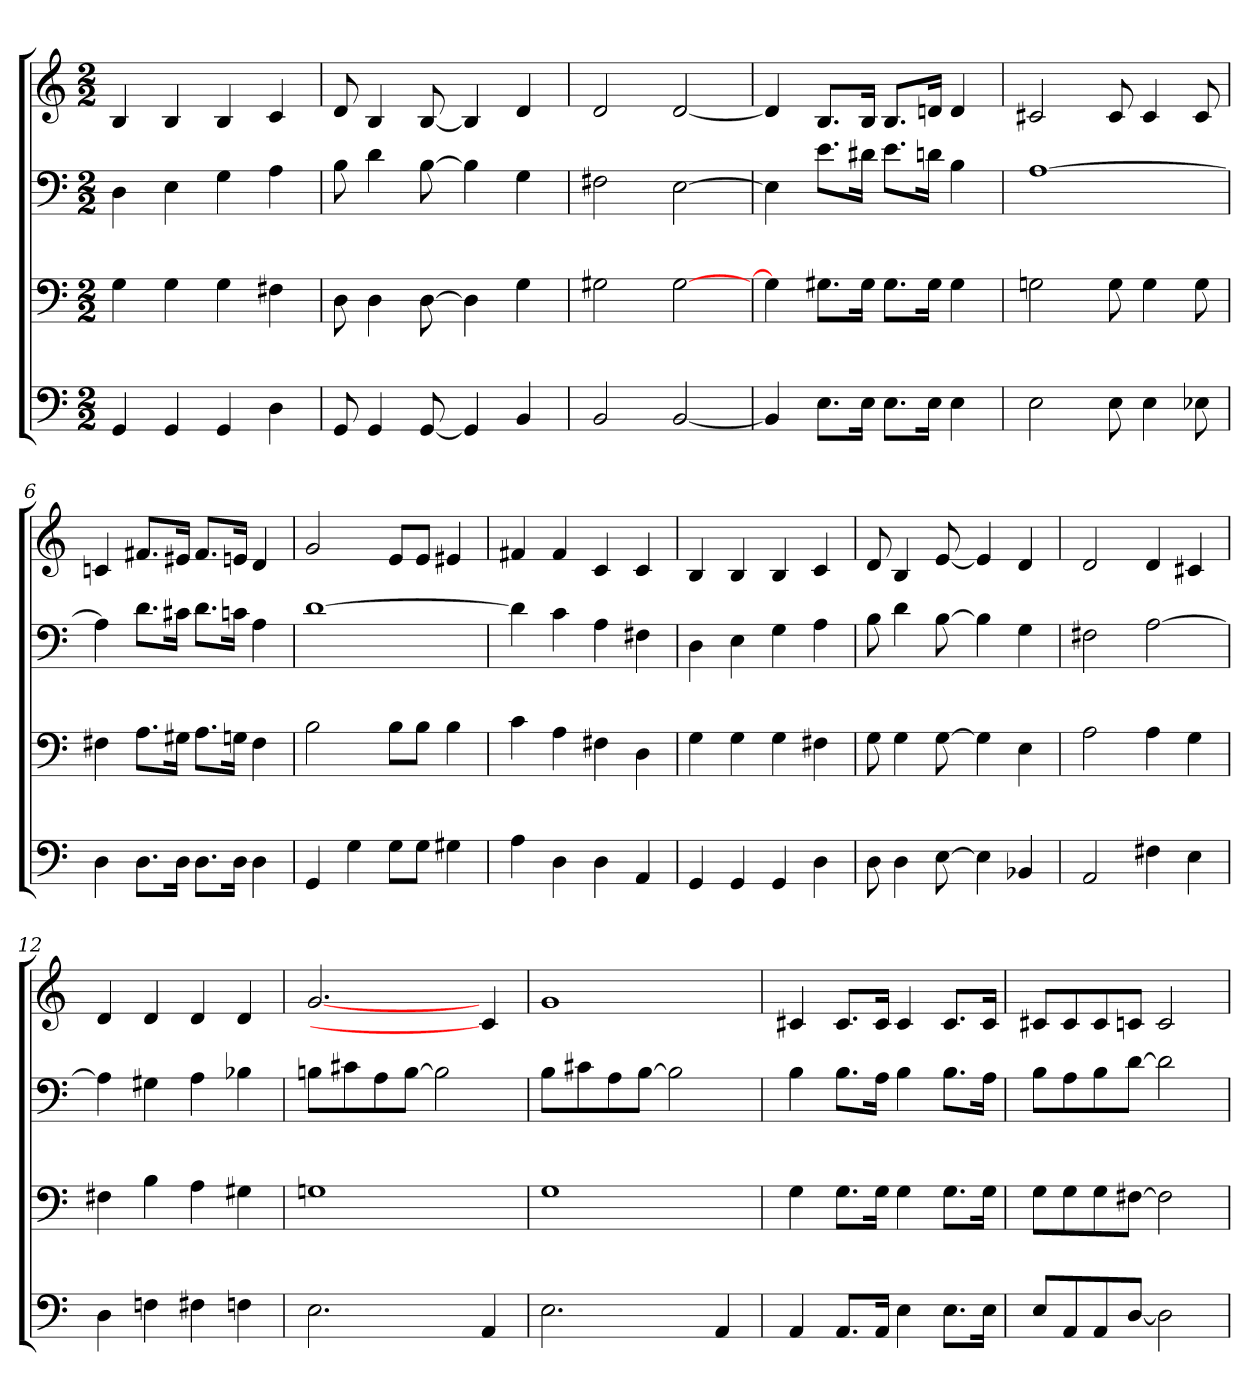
**kern	**kern	**kern	**kern
*part4	*part3	*part2	*part1
*staff4	*staff3	*staff2	*staff1
*M2/2	*M2/2	*M2/2	*M2/2
=1	=1	=1	=1
4GG	4G	4D	4B
4GG	4G	4E	4B
4GG	4G	4G	4B
4D	4F#X	4A	4c
=2	=2	=2	=2
8GG	8D	8B	8d
4GG	4D	4d	4B
[8GG	[8D	[8B	[8B
4GG]	4D]	4B]	4B]
4BB	4G	4G	4d
=3	=3	=3	=3
2BB	2G#X	2F#X	2d
[2BB	[2G#	[2E	[2d
=4	=4	=4	=4
4BB]	4G]	4E]	4d]
8.EL	8.G#XL	8.eL	8.BL
16EJk	16G#Jk	16d#XJk	16BJk
8.EL	8.G#L	8.eL	8.BL
16EJk	16G#Jk	16dnJk	16dnJk
4E	4G#	4B	4d
=5	=5	=5	=5
2E	2Gn	[1A	2c#X
8E	8G	.	8c#
4E	4G	.	4c#
8E-X	8G	.	8c#
=6	=6	=6	=6
4D	4F#X	4A]	4cn
8.DL	8.AL	8.dL	8.f#XL
16DJk	16G#XJk	16c#XJk	16e#XJk
8.DL	8.AL	8.dL	8.f#L
16DJk	16GnJk	16cnJk	16enJk
4D	4F#	4A	4d
=7	=7	=7	=7
4GG	2B	[1d	2g
4G	.	.	.
8GL	8BL	.	8eL
8GJ	8BJ	.	8eJ
4G#X	4B	.	4e#X
=8	=8	=8	=8
4A	4c	4d]	4f#X
4D	4A	4c	4f#
4D	4F#X	4A	4c
4AA	4D	4F#X	4c
=9	=9	=9	=9
4GG	4G	4D	4B
4GG	4G	4E	4B
4GG	4G	4G	4B
4D	4F#X	4A	4c
=10	=10	=10	=10
8D	8G	8B	8d
4D	4G	4d	4B
[8E	[8G	[8B	[8e
4E]	4G]	4B]	4e]
4BB-X	4E	4G	4d
=11	=11	=11	=11
2AA	2A	2F#X	2d
4F#X	4A	[2A	4d
4E	4G	.	4c#X
=12	=12	=12	=12
4D	4F#X	4A]	4d
4Fn	4B	4G#X	4d
4F#X	4A	4A	4d
4Fn	4G#X	4B-X	4d
=13	=13	=13	=13
2.E	1Gn	8BnL	[2.g
.	.	8c#X	.
.	.	8A	.
.	.	[8BJ	.
.	.	2B]	.
4AA	.	.	4c#]
=14	=14	=14	=14
2.E	1G	8BL	1g
.	.	8c#X	.
.	.	8A	.
.	.	[8BJ	.
.	.	2B]	.
4AA	.	.	.
=15	=15	=15	=15
4AA	4G	4B	4c#X
8.AAL	8.GL	8.BL	8.c#L
16AAJk	16GJk	16AJk	16c#Jk
4E	4G	4B	4c#
8.EL	8.GL	8.BL	8.c#L
16EJk	16GJk	16AJk	16c#Jk
=16	=16	=16	=16
8EL	8GL	8BL	8c#XL
8AA	8G	8A	8c#
8AA	8G	8B	8c#
[8DJ	[8F#XJ	[8dJ	8cnJ
2D]	2F#]	2d]	2c
=	=	=	=
*-	*-	*-	*-
